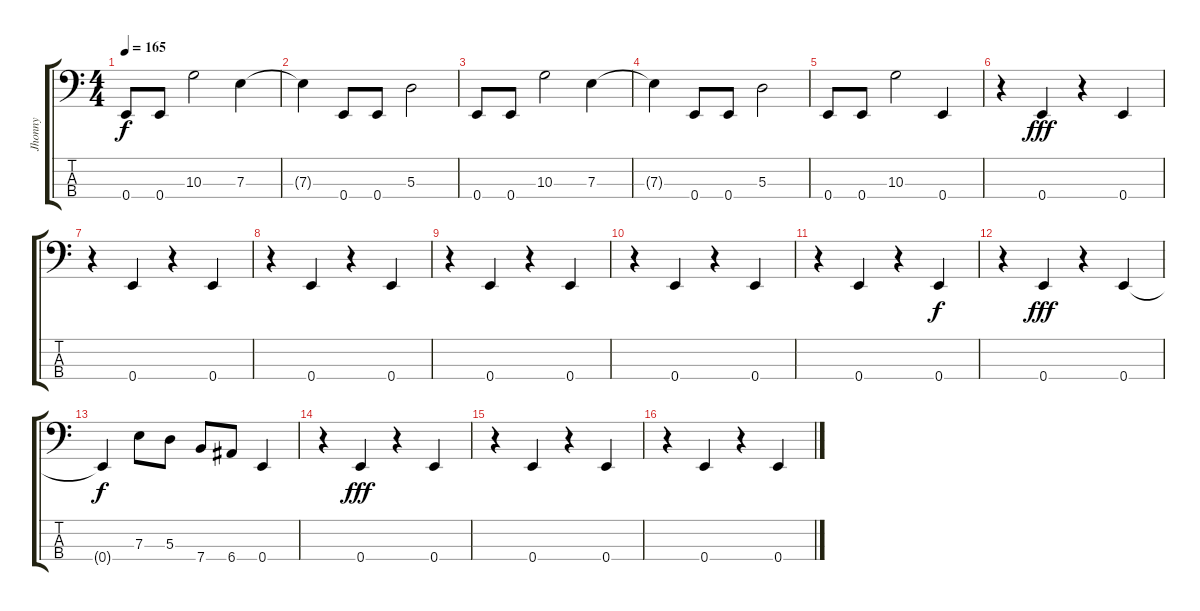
\track ("Jhonny" "Jhonny") {instrument electricbassfinger}
\staff {score tabs}
\tuning (G2 D2 A1 E1) {hide}
\ts (4 4)
\tempo 165
\clef f4
\ks c
0.4.8{dy f} 0.4.8 10.3.2 7.3.4 |
7.3{t}.4 0.4.8 0.4.8 5.3.2 |
0.4.8 0.4.8 10.3.2 7.3.4 |
7.3{t}.4 0.4.8 0.4.8 5.3.2 |
0.4.8 0.4.8 10.3.2 0.4.4 |
r.4 0.4.4{dy fff} r.4 0.4.4 |
r.4 0.4.4 r.4 0.4.4 |
r.4 0.4.4 r.4 0.4.4 |
r.4 0.4.4 r.4 0.4.4 |
r.4 0.4.4 r.4 0.4.4 |
r.4 0.4.4 r.4 0.4.4{dy f} |
r.4 0.4.4{dy fff} r.4 0.4.4 |
0.4{t}.4{dy f} 7.3.8 5.3.8 7.4.8 6.4.8 0.4.4 |
r.4 0.4.4{dy fff} r.4 0.4.4 |
r.4 0.4.4 r.4 0.4.4 |
r.4 0.4.4 r.4 0.4.4
